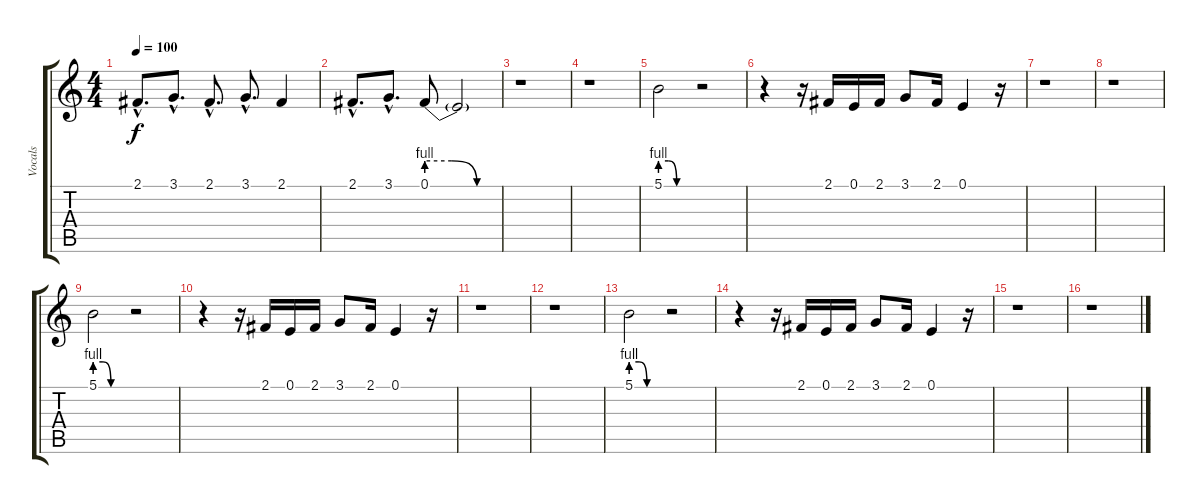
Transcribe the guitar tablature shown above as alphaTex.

\track ("Vocals" "Vocals") {instrument violin}
\staff {score tabs}
\tuning (E4 B3 G3 D3 A2 E2) {hide}
\ts (4 4)
\tempo 100
\clef g2
\ks c
2.1{hac}.8{d dy f} 3.1{hac}.8{d} 2.1{hac}.8{d} 3.1{hac}.8{d} 2.1.4 |
2.1{hac}.8{d} 3.1{hac}.8{d} 0.1{be (custom 0 4 20 4 40 0 60 0)}.8 0.1{t}.2 |
r.1 |
r.1 |
5.1{be (custom 0 4 15 4 30 0 60 0)}.2 r.2 |
r.4 r.16 2.1.16 0.1.16 2.1.16 3.1.8 2.1.16 0.1.4 r.16 |
r.1 |
r.1 |
5.1{be (custom 0 4 15 4 30 0 60 0)}.2 r.2 |
r.4 r.16 2.1.16 0.1.16 2.1.16 3.1.8 2.1.16 0.1.4 r.16 |
r.1 |
r.1 |
5.1{be (custom 0 4 15 4 30 0 60 0)}.2 r.2 |
r.4 r.16 2.1.16 0.1.16 2.1.16 3.1.8 2.1.16 0.1.4 r.16 |
r.1 |
r.1
